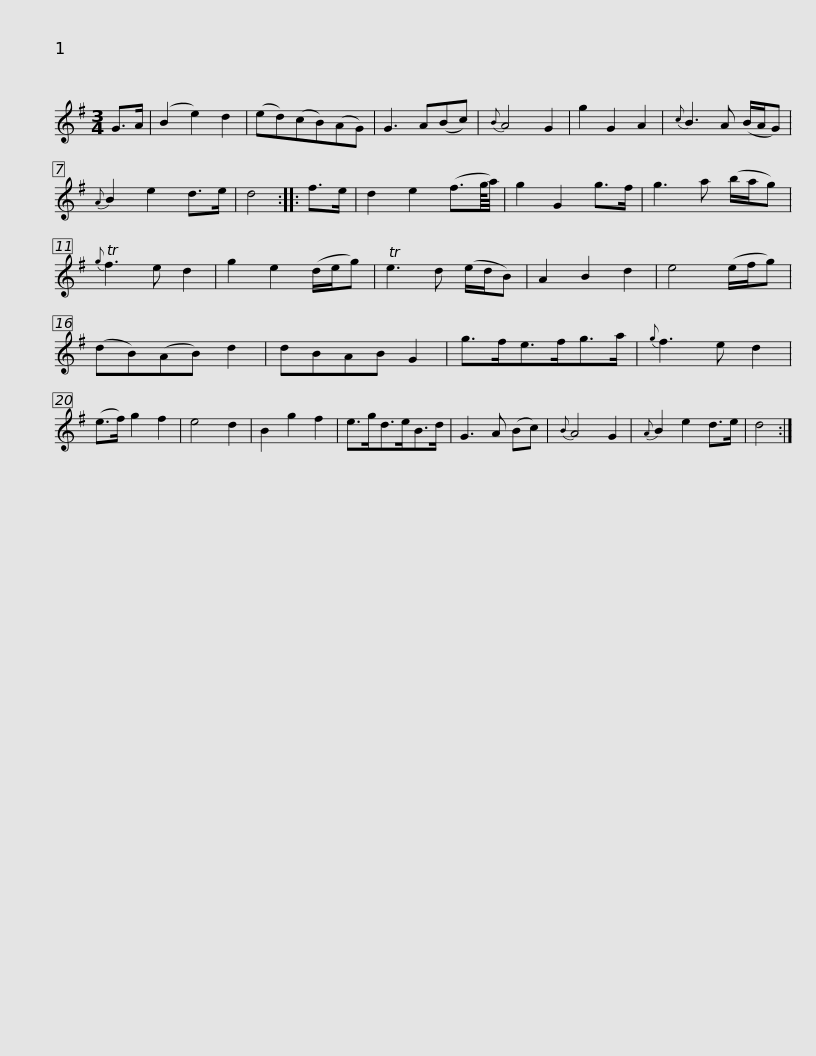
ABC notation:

X:1
L:1/8
M:3/4
I:linebreak $
K:G
V:1 treble
V:1
 G>A | (B2 e2) d2 | (ed)(cB)(AG) | G3 A(Bc) |{B} A4 G2 | %5
 g2 G2 A2 |{c} B3 A (B/A/G) |{A} B2 e2 d>e | d4 :: f>e |$ %10
 d2 e2 (f3/2g/8a/4) | g2 G2 g>f | g3 a (b/a/g) |{g} Tf3 e d2 | g2 e2 (d/e/g) | %15
 Te3 d (e/d/B) | A2 B2 d2 | e4 (e/f/g) | (dB)(AB) d2 |$ dBAB G2 | %20
 g>fe>fg>a |{g} f3 e d2 | (e>f) g2 f2 | e4 d2 | B2 g2 f2 | %25
 e>gd>eB>d | G3 A (Bc) |{B} A4 G2 |${A} B2 e2 d>e | d4 :| %30
